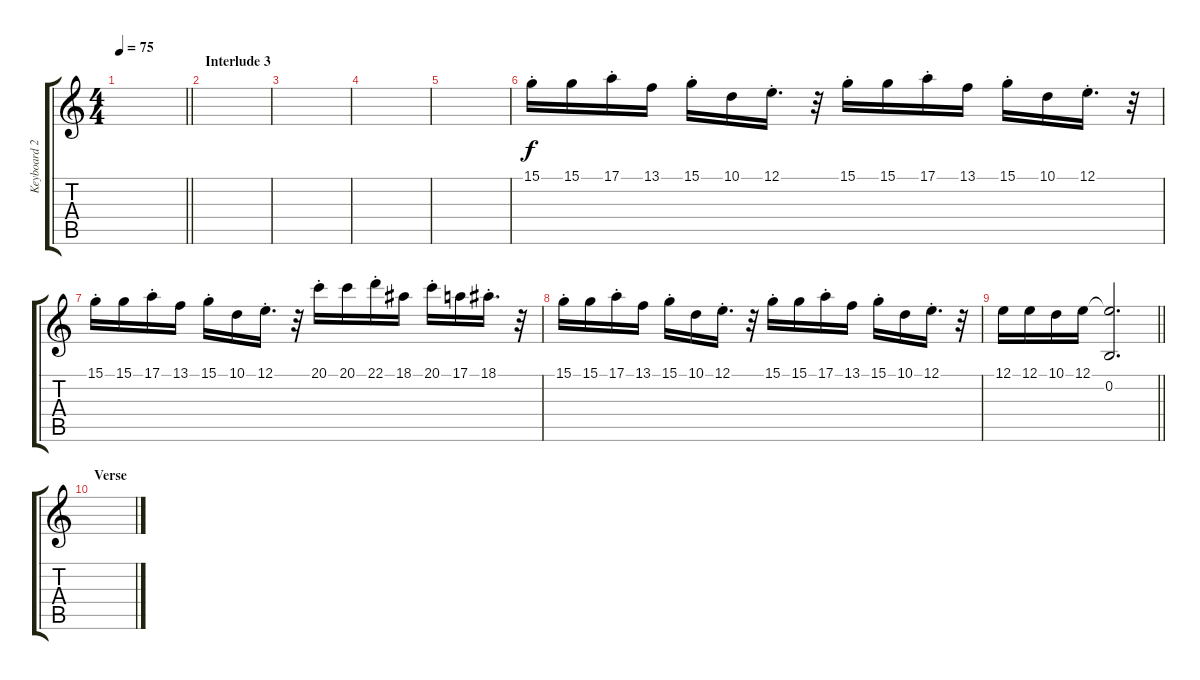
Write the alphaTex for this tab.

\track ("Keyboard 2" "Keyboard 2") {instrument stringensemble1}
\staff {score tabs}
\tuning (E4 B3 G3 D3 A2 E2) {hide}
\ts (4 4)
\tempo 75
\clef g2
\barLineRight lightlight
\ks c
|
\section ("" "Interlude 3")
|
|
|
|
15.1{st}.16{balance 15} 15.1.16 17.1{st}.16 13.1.16 15.1{st}.16 10.1.16 12.1{st}.16{d} r.32 15.1{st}.16 15.1.16 17.1{st}.16 13.1.16 15.1{st}.16 10.1.16 12.1{st}.16{d} r.32 |
15.1{st}.16 15.1.16 17.1{st}.16 13.1.16 15.1{st}.16 10.1.16 12.1{st}.16{d} r.32 20.1{st}.16 20.1.16 22.1{st}.16 18.1.16 20.1{st}.16 17.1.16 18.1{st}.16{d} r.32 |
15.1{st}.16 15.1.16 17.1{st}.16 13.1.16 15.1{st}.16 10.1.16 12.1{st}.16{d} r.32 15.1{st}.16 15.1.16 17.1{st}.16 13.1.16 15.1{st}.16 10.1.16 12.1{st}.16{d} r.32 |
\barLineRight lightlight
12.1.16 12.1.16 10.1.16 12.1.16 (12.1{t} 0.2).2{d} |
\section ("" "Verse")
